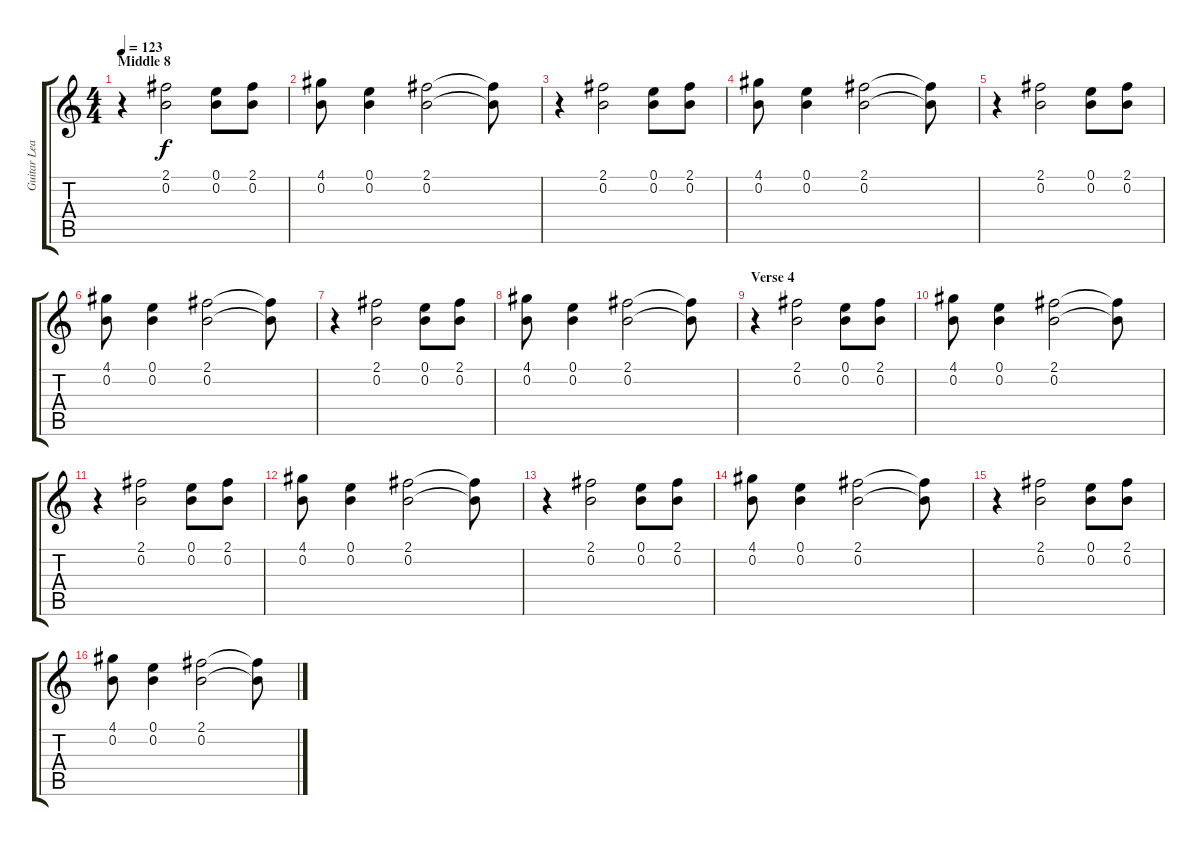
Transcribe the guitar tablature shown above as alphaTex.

\track ("Guitar Lead Riff" "Guitar Lea") {instrument electricguitarjazz}
\staff {score tabs}
\tuning (E4 B3 G3 D3 A2 E2) {hide}
\ts (4 4)
\section ("" "Middle 8")
\tempo 123
\clef g2
\ks c
r.4{dy f} (2.1 0.2).2 (0.1 0.2).8 (2.1 0.2).8 |
(4.1 0.2).8 (0.1 0.2).4 (2.1 0.2).2 (2.1{t} 0.2{t}).8 |
r.4 (2.1 0.2).2 (0.1 0.2).8 (2.1 0.2).8 |
(4.1 0.2).8 (0.1 0.2).4 (2.1 0.2).2 (2.1{t} 0.2{t}).8 |
r.4 (2.1 0.2).2 (0.1 0.2).8 (2.1 0.2).8 |
(4.1 0.2).8 (0.1 0.2).4 (2.1 0.2).2 (2.1{t} 0.2{t}).8 |
r.4 (2.1 0.2).2 (0.1 0.2).8 (2.1 0.2).8 |
(4.1 0.2).8 (0.1 0.2).4 (2.1 0.2).2 (2.1{t} 0.2{t}).8 |
\section ("" "Verse 4")
r.4 (2.1 0.2).2 (0.1 0.2).8 (2.1 0.2).8 |
(4.1 0.2).8 (0.1 0.2).4 (2.1 0.2).2 (2.1{t} 0.2{t}).8 |
r.4 (2.1 0.2).2 (0.1 0.2).8 (2.1 0.2).8 |
(4.1 0.2).8 (0.1 0.2).4 (2.1 0.2).2 (2.1{t} 0.2{t}).8 |
r.4 (2.1 0.2).2 (0.1 0.2).8 (2.1 0.2).8 |
(4.1 0.2).8 (0.1 0.2).4 (2.1 0.2).2 (2.1{t} 0.2{t}).8 |
r.4 (2.1 0.2).2 (0.1 0.2).8 (2.1 0.2).8 |
(4.1 0.2).8 (0.1 0.2).4 (2.1 0.2).2 (2.1{t} 0.2{t}).8
